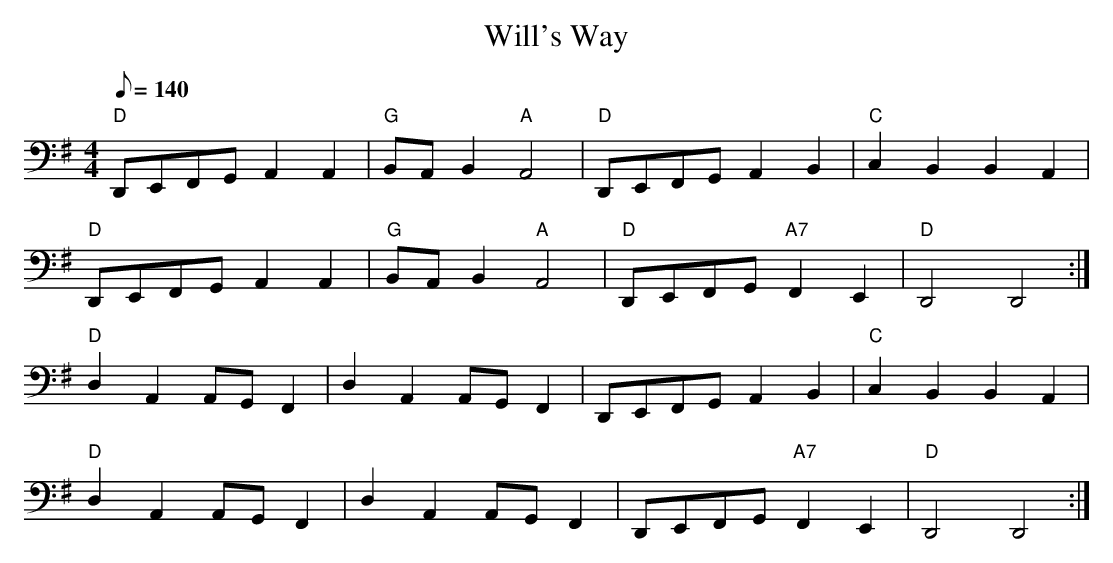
X:1
T: Will's Way
M: 4/4
L: 1/8
Q: 140
K: Dmix clef=bass middle=d
"D" DEFG A2 A2 | "G" BA B2 "A" A4 | "D" DEFG A2 B2 | "C" c2 B2 B2 A2 |
"D" DEFG A2 A2 | "G" BA B2 "A" A4 | "D" DEFG "A7" F2 E2 | "D" D4 D4 :|
"D" d2 A2 AG F2 | d2 A2 AG F2 | DEFG A2 B2 | "C" c2 B2 B2 A2 |
"D" d2 A2 AG F2 | d2 A2 AG F2 | DEFG "A7" F2 E2 | "D" D4 D4 :|
